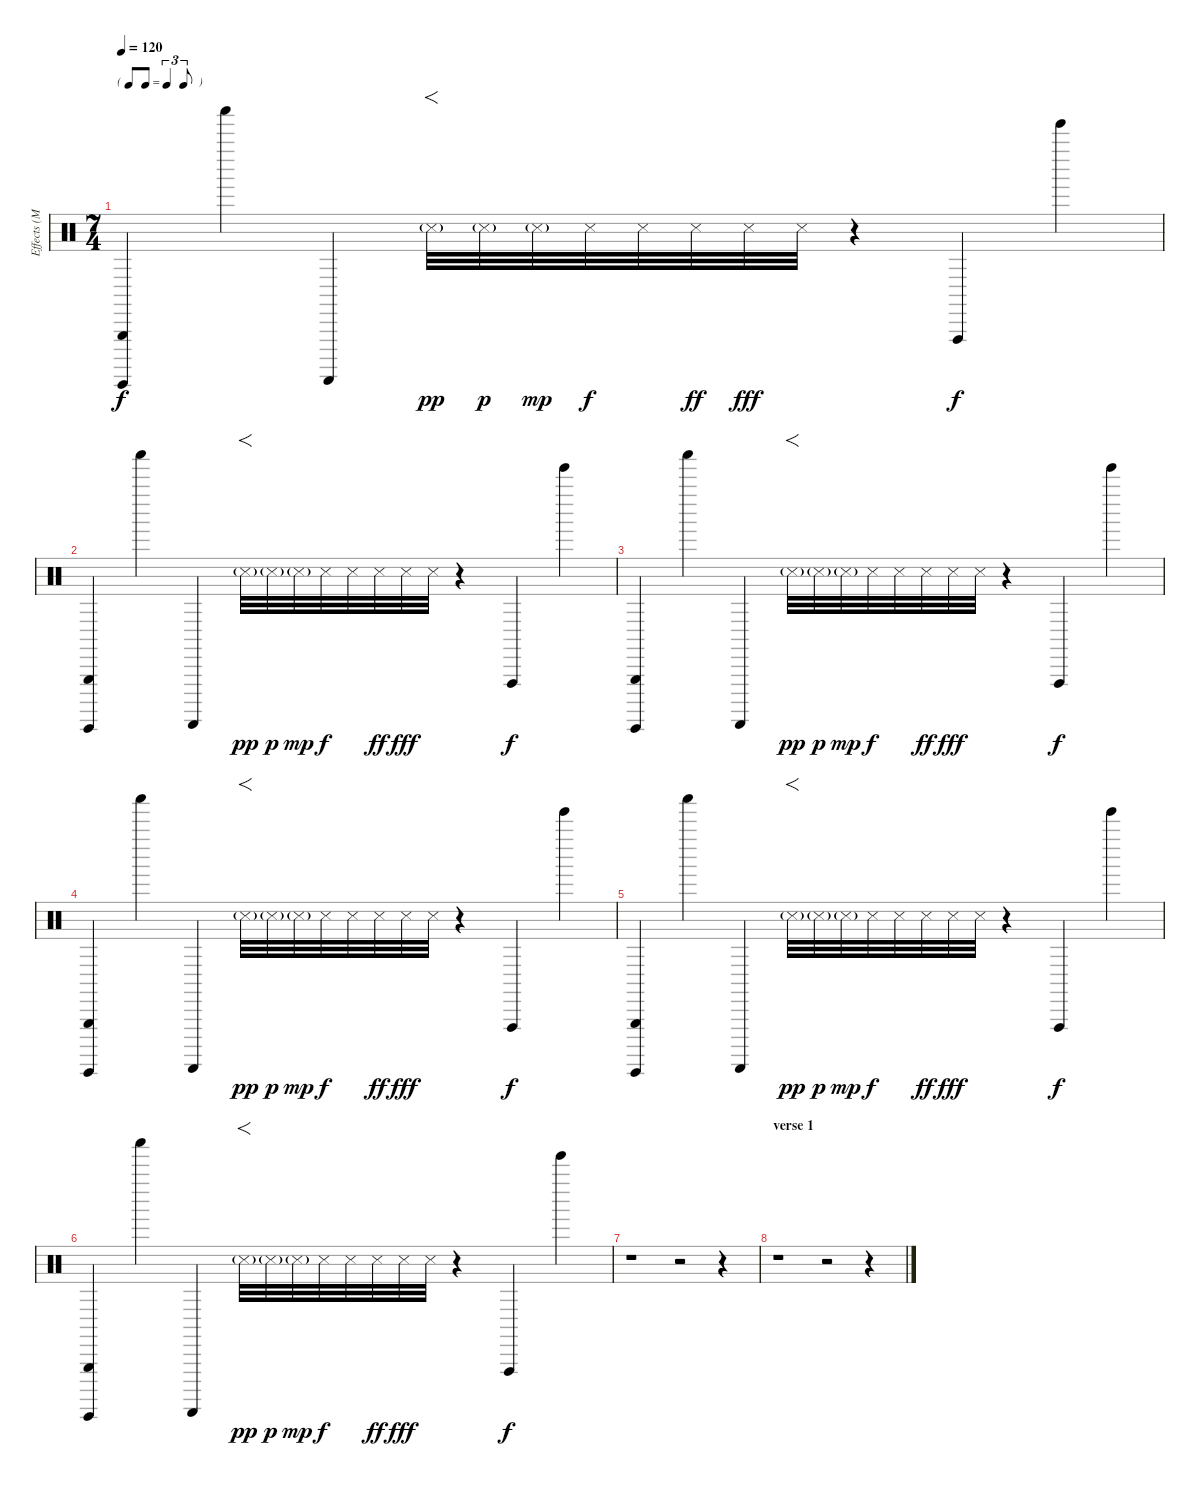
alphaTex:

\track ("Effects (Mason/Waters)" "Effects (M") {instrument percussion}
\staff {score}
\articulation defaults
\ts (7 4)
\tf triplet8th
\tempo 120
\clef neutral
\ks c
("Triangle (hit)" "Guiro (hit)").4{dy f} "Shaker (hit)".4 "Guiro (scrap-return)".4 "Snare (side stick) 3"{g}.32{f dy pp} "Snare (side stick) 3"{g}.32{dy p} "Snare (side stick) 3"{g}.32{dy mp} "Snare (side stick) 3".32{dy f} "Snare (side stick) 3".32 "Snare (side stick) 3".32{dy ff} "Snare (side stick) 3".32{dy fff} "Snare (side stick) 3".32 r.4 "Vibraslap (hit)".4{dy f} "Tinkle Bell (hit)".4 |
("Triangle (hit)" "Guiro (hit)").4 "Shaker (hit)".4 "Guiro (scrap-return)".4 "Snare (side stick) 3"{g}.32{f dy pp} "Snare (side stick) 3"{g}.32{dy p} "Snare (side stick) 3"{g}.32{dy mp} "Snare (side stick) 3".32{dy f} "Snare (side stick) 3".32 "Snare (side stick) 3".32{dy ff} "Snare (side stick) 3".32{dy fff} "Snare (side stick) 3".32 r.4 "Vibraslap (hit)".4{dy f} "Tinkle Bell (hit)".4 |
("Triangle (hit)" "Guiro (hit)").4 "Shaker (hit)".4 "Guiro (scrap-return)".4 "Snare (side stick) 3"{g}.32{f dy pp} "Snare (side stick) 3"{g}.32{dy p} "Snare (side stick) 3"{g}.32{dy mp} "Snare (side stick) 3".32{dy f} "Snare (side stick) 3".32 "Snare (side stick) 3".32{dy ff} "Snare (side stick) 3".32{dy fff} "Snare (side stick) 3".32 r.4 "Vibraslap (hit)".4{dy f} "Tinkle Bell (hit)".4 |
("Triangle (hit)" "Guiro (hit)").4 "Shaker (hit)".4 "Guiro (scrap-return)".4 "Snare (side stick) 3"{g}.32{f dy pp} "Snare (side stick) 3"{g}.32{dy p} "Snare (side stick) 3"{g}.32{dy mp} "Snare (side stick) 3".32{dy f} "Snare (side stick) 3".32 "Snare (side stick) 3".32{dy ff} "Snare (side stick) 3".32{dy fff} "Snare (side stick) 3".32 r.4 "Vibraslap (hit)".4{dy f} "Tinkle Bell (hit)".4 |
("Triangle (hit)" "Guiro (hit)").4 "Shaker (hit)".4 "Guiro (scrap-return)".4 "Snare (side stick) 3"{g}.32{f dy pp} "Snare (side stick) 3"{g}.32{dy p} "Snare (side stick) 3"{g}.32{dy mp} "Snare (side stick) 3".32{dy f} "Snare (side stick) 3".32 "Snare (side stick) 3".32{dy ff} "Snare (side stick) 3".32{dy fff} "Snare (side stick) 3".32 r.4 "Vibraslap (hit)".4{dy f} "Tinkle Bell (hit)".4 |
("Triangle (hit)" "Guiro (hit)").4 "Shaker (hit)".4 "Guiro (scrap-return)".4 "Snare (side stick) 3"{g}.32{f dy pp} "Snare (side stick) 3"{g}.32{dy p} "Snare (side stick) 3"{g}.32{dy mp} "Snare (side stick) 3".32{dy f} "Snare (side stick) 3".32 "Snare (side stick) 3".32{dy ff} "Snare (side stick) 3".32{dy fff} "Snare (side stick) 3".32 r.4 "Vibraslap (hit)".4{dy f} "Tinkle Bell (hit)".4 |
r.1 r.2 r.4 |
\section ("" "verse 1")
r.1 r.2 r.4
